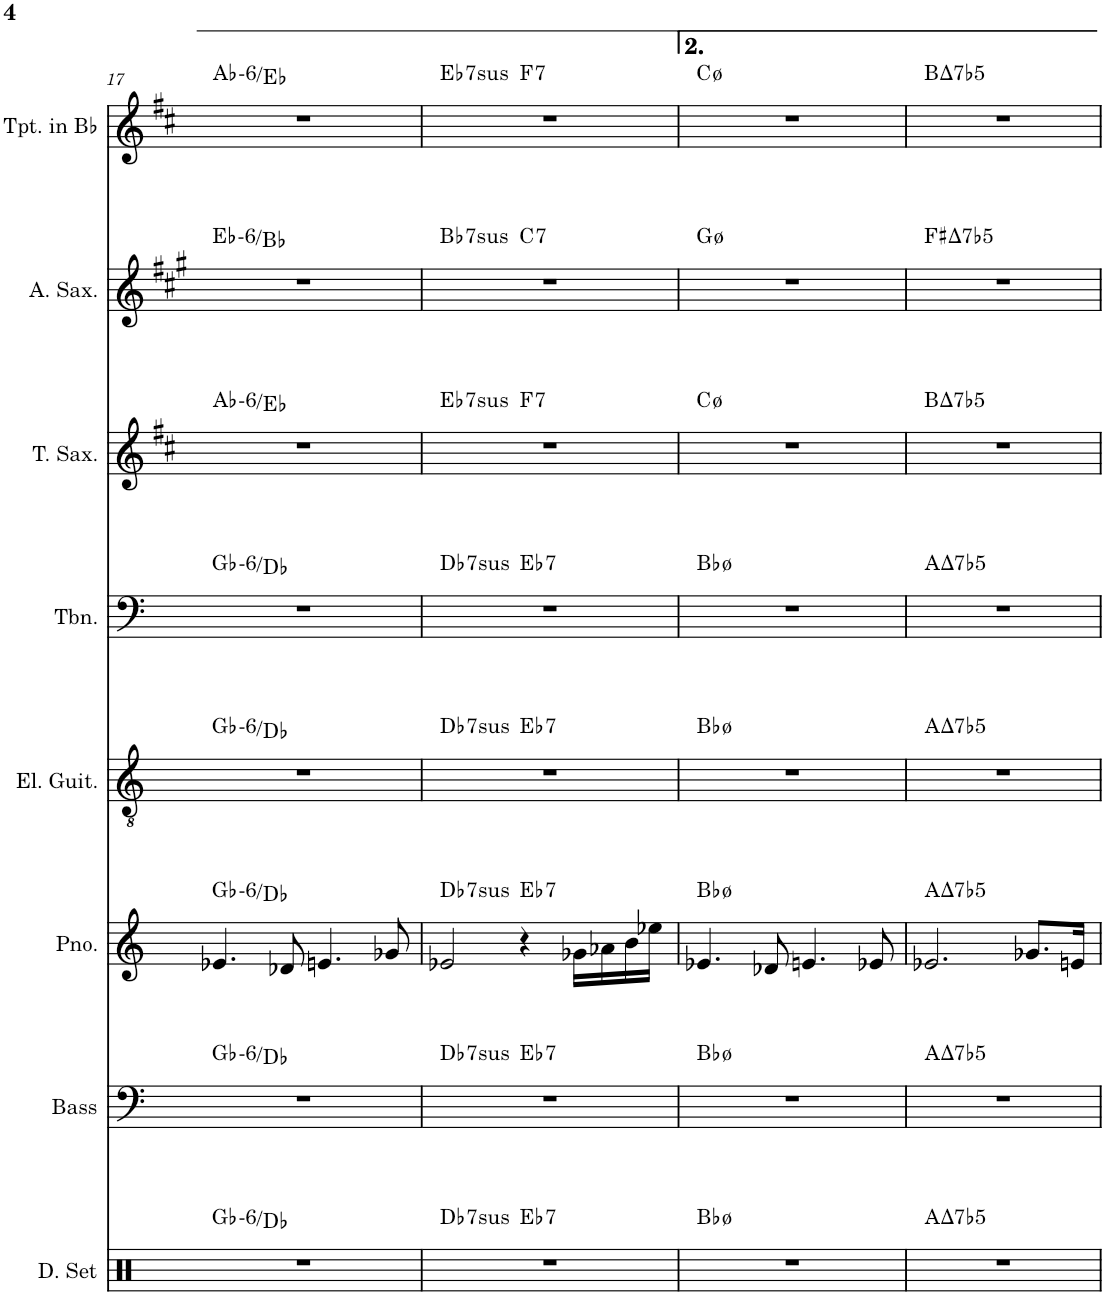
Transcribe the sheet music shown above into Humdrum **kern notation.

**kern	**harte	**kern	**harte	**kern	**harte	**kern	**harte	**kern	**harte	**kern	**harte	**kern	**harte	**kern	**harte
*part8	*part8	*part7	*part7	*part6	*part6	*part5	*part5	*part4	*part4	*part3	*part3	*part2	*part2	*part1	*part1
*staff8	*	*staff7	*	*staff6	*	*staff5	*	*staff4	*	*staff3	*	*staff2	*	*staff1	*
*I"Drumset	*	*I"Acoustic Bass	*	*I"Piano	*	*I"Electric Guitar	*	*I"Trombone	*	*I"Tenor Saxophone	*	*I"Alto Saxophone	*	*I"Trumpet in Bb	*
*I'D. Set	*	*I'Bass	*	*I'Pno.	*	*I'El. Guit.	*	*I'Tbn.	*	*I'T. Sax.	*	*I'A. Sax.	*	*I'Tpt. in Bb	*
!!LO:PB:g=z
*clefX	*	*clefF4	*	*clefG2	*	*clefGv2	*	*clefF4	*	*clefG2	*	*clefG2	*	*clefG2	*
*	*	*Trd7c12	*	*	*	*	*	*	*	*Trd8c14	*	*Trd5c9	*	*Trd1c2	*
*k[]	*	*k[]	*	*k[]	*	*k[]	*	*k[]	*	*k[f#c#]	*	*k[f#c#g#]	*	*k[f#c#]	*
*M4/4	*	*M4/4	*	*M4/4	*	*M4/4	*	*M4/4	*	*M4/4	*	*M4/4	*	*M4/4	*
=17	=17	=17	=17	=17	=17	=17	=17	=17	=17	=17	=17	=17	=17	=17	=17
!	!LO:H:kt=6	!	!LO:H:kt=6	!	!LO:H:kt=6	!	!LO:H:kt=6	!	!LO:H:kt=6	!	!LO:H:kt=6	!	!LO:H:kt=6	!	!LO:H:kt=6
1r	Gb:min6/5	1r	Gb:min6/5	4.e-X/	Gb:min6/5	1r	Gb:min6/5	1r	Gb:min6/5	1r	Ab:min6/5	1r	Eb:min6/5	1r	Ab:min6/5
.	.	.	.	8d-X/	.	.	.	.	.	.	.	.	.	.	.
.	.	.	.	4.en/	.	.	.	.	.	.	.	.	.	.	.
.	.	.	.	8g-X/	.	.	.	.	.	.	.	.	.	.	.
=18	=18	=18	=18	=18	=18	=18	=18	=18	=18	=18	=18	=18	=18	=18	=18
!	!LO:H:kt=7sus	!	!LO:H:kt=7sus	!	!LO:H:kt=7sus	!	!LO:H:kt=7sus	!	!LO:H:kt=7sus	!	!LO:H:kt=7sus	!	!LO:H:kt=7sus	!	!LO:H:kt=7sus
*^	*	*^	*	*	*	*^	*	*^	*	*^	*	*^	*	*^	*
1r	2ryy	Db:sus4(7)	1r	2ryy	Db:sus4(7)	2e-X/	Db:sus4(7)	1r	2ryy	Db:sus4(7)	1r	2ryy	Db:sus4(7)	1r	2ryy	Eb:sus4(7)	1r	2ryy	Bb:sus4(7)	1r	2ryy	Eb:sus4(7)
!	!	!LO:H:kt=7	!	!	!LO:H:kt=7	!	!LO:H:kt=7	!	!	!LO:H:kt=7	!	!	!LO:H:kt=7	!	!	!LO:H:kt=7	!	!	!LO:H:kt=7	!	!	!LO:H:kt=7
.	2ryy	Eb:7	.	2ryy	Eb:7	4r	Eb:7	.	2ryy	Eb:7	.	2ryy	Eb:7	.	2ryy	F:7	.	2ryy	C:7	.	2ryy	F:7
.	.	.	.	.	.	16g-X\LL	.	.	.	.	.	.	.	.	.	.	.	.	.	.	.	.
.	.	.	.	.	.	16a-X\	.	.	.	.	.	.	.	.	.	.	.	.	.	.	.	.
.	.	.	.	.	.	16b\	.	.	.	.	.	.	.	.	.	.	.	.	.	.	.	.
.	.	.	.	.	.	16ee-X\JJ	.	.	.	.	.	.	.	.	.	.	.	.	.	.	.	.
*v	*v	*	*	*	*	*	*	*v	*v	*	*v	*v	*	*v	*v	*	*v	*v	*	*v	*v	*
*	*	*v	*v	*	*	*	*	*	*	*	*	*	*	*	*	*
=19	=19	=19	=19	=19	=19	=19	=19	=19	=19	=19	=19	=19	=19	=19	=19
1r	Bb:hdim7	1r	Bb:hdim7	4.e-X/	Bb:hdim7	1r	Bb:hdim7	1r	Bb:hdim7	1r	C:hdim7	1r	G:hdim7	1r	C:hdim7
.	.	.	.	8d-X/	.	.	.	.	.	.	.	.	.	.	.
.	.	.	.	4.en/	.	.	.	.	.	.	.	.	.	.	.
.	.	.	.	8e-X/	.	.	.	.	.	.	.	.	.	.	.
=20	=20	=20	=20	=20	=20	=20	=20	=20	=20	=20	=20	=20	=20	=20	=20
!	!LO:H:kt=7	!	!LO:H:kt=7	!	!LO:H:kt=7	!	!LO:H:kt=7	!	!LO:H:kt=7	!	!LO:H:kt=7	!	!LO:H:kt=7	!	!LO:H:kt=7
1r	A:(3,b5,7)	1r	A:(3,b5,7)	2.e-X/	A:(3,b5,7)	1r	A:(3,b5,7)	1r	A:(3,b5,7)	1r	B:(3,b5,7)	1r	F#:(3,b5,7)	1r	B:(3,b5,7)
.	.	.	.	8.g-X/L	.	.	.	.	.	.	.	.	.	.	.
.	.	.	.	16en/Jk	.	.	.	.	.	.	.	.	.	.	.
=	=	=	=	=	=	=	=	=	=	=	=	=	=	=	=
*-	*-	*-	*-	*-	*-	*-	*-	*-	*-	*-	*-	*-	*-	*-	*-
